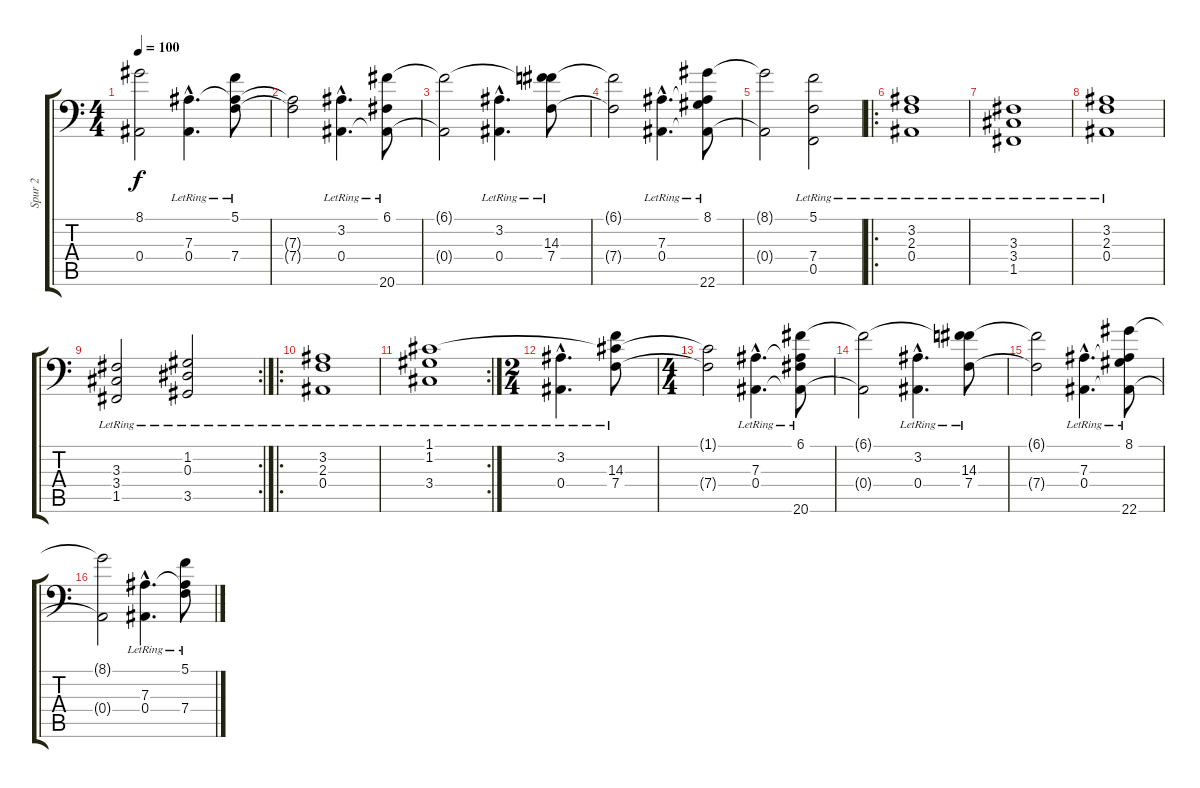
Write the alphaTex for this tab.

\track ("Spur 2" "Spur 2") {instrument pad8sweep}
\staff {score tabs}
\tuning (C4 G3 Eb3 Bb2 F2 Bb1) {hide}
\ts (4 4)
\tempo 100
\clef f4
\ks c
(8.1{t} 0.4{t}).2{dy f} (7.3{hac lr} 0.4{hac lr}).4{d} (5.1{lr} 7.3{t} 7.4{lr}).8 |
(7.3{t} 7.4{t}).2 (3.2{hac lr} 0.4{hac lr}).4{d} (6.1{lr} 0.4{t} 20.6{lr}).8 |
(6.1{t} 0.4{t}).2 (3.2{hac lr} 0.4{hac lr}).4{d} (6.1{t} 14.3{lr} 7.4{lr}).8 |
(6.1{t} 7.4{t}).2 (7.3{hac lr} 0.4{hac lr}).4{d} (8.1{lr} 7.3{t} 0.4{t} 22.6{lr}).8 |
(8.1{t} 0.4{t}).2 (5.1{lr} 7.4{lr} 0.5{lr}).2 |
\ro
(3.2{lr} 2.3{lr} 0.4{lr}).1 |
(3.3{lr} 3.4{lr} 1.5{lr}).1 |
(3.2{lr} 2.3{lr} 0.4{lr}).1 |
\rc 2
(3.3{lr} 3.4{lr} 1.5{lr}).2 (1.2{lr} 0.3{lr} 3.5{lr}).2 |
\ro
(3.2{lr} 2.3{lr} 0.4{lr}).1 |
\rc 2
(1.1{lr} 1.2{lr} 3.4{lr}).1 |
\ts (2 4)
(3.2{hac lr} 0.4{hac lr}).4{d} (1.1{t} 14.3{lr} 7.4{lr}).8 |
\ts (4 4)
(1.1{t} 7.4{t}).2 (7.3{hac lr} 0.4{hac lr}).4{d} (6.1{lr} 7.3{t} 0.4{t} 20.6{lr}).8 |
(6.1{t} 0.4{t}).2 (3.2{hac lr} 0.4{hac lr}).4{d} (6.1{t} 14.3{lr} 7.4{lr}).8 |
(6.1{t} 7.4{t}).2 (7.3{hac lr} 0.4{hac lr}).4{d} (8.1{lr} 7.3{t} 0.4{t} 22.6{lr}).8 |
(8.1{t} 0.4{t}).2 (7.3{hac lr} 0.4{hac lr}).4{d} (5.1{lr} 7.3{t} 7.4{lr}).8
